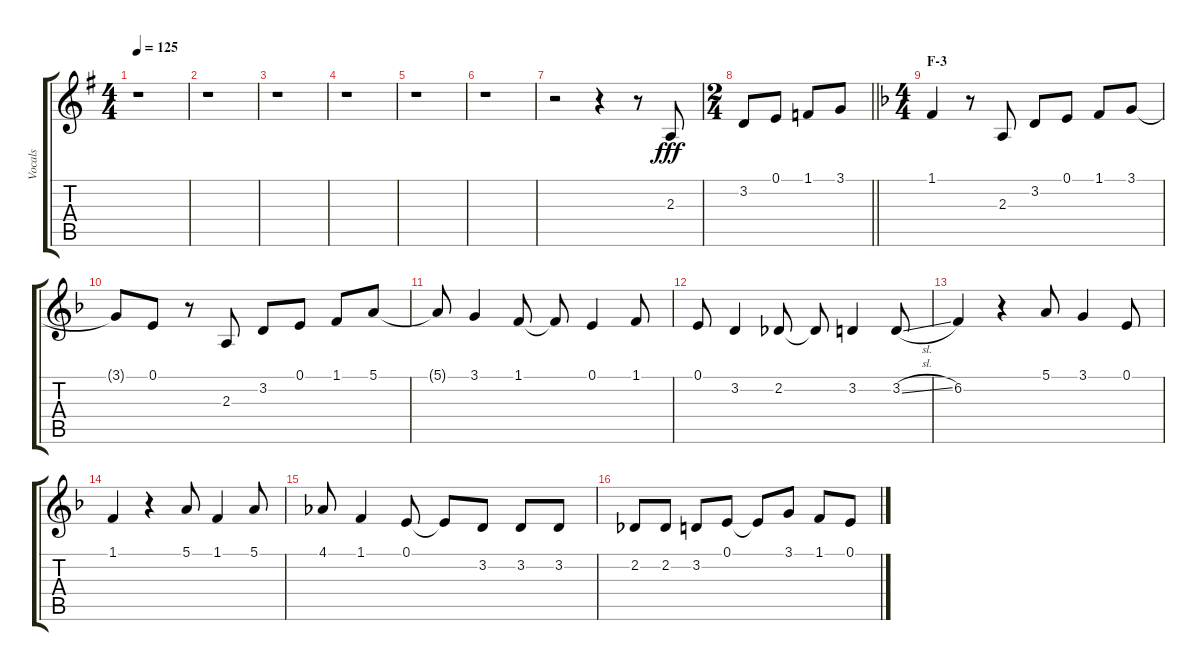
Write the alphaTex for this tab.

\track ("Vocals" "Vocals") {instrument voiceoohs}
\staff {score tabs}
\tuning (E4 B3 G3 D3 A2 E2) {hide}
\ts (4 4)
\tempo 125
\clef g2
\ks g
r.1{dy fff} |
r.1 |
r.1 |
r.1 |
r.1 |
r.1 |
r.2 r.4 r.8 2.3.8 |
\ts (2 4)
\barLineRight lightlight
3.2.8 0.1.8 1.1.8 3.1.8 |
\ts (4 4)
\section ("" "F-3")
\ks f
1.1.4 r.8 2.3.8 3.2.8 0.1.8 1.1.8 3.1.8 |
3.1{t}.8 0.1.8 r.8 2.3.8 3.2.8 0.1.8 1.1.8 5.1.8 |
5.1{t}.8 3.1.4 1.1.8 1.1{t}.8 0.1.4 1.1.8 |
0.1.8 3.2.4 2.2.8 2.2{t}.8 3.2.4 3.2{sl}.8 |
6.2.4 r.4 5.1.8 3.1.4 0.1.8 |
1.1.4 r.4 5.1.8 1.1.4 5.1.8 |
4.1.8 1.1.4 0.1.8 0.1{t}.8 3.2.8 3.2.8 3.2.8 |
2.2.8 2.2.8 3.2.8 0.1.8 0.1{t}.8 3.1.8 1.1.8 0.1.8
